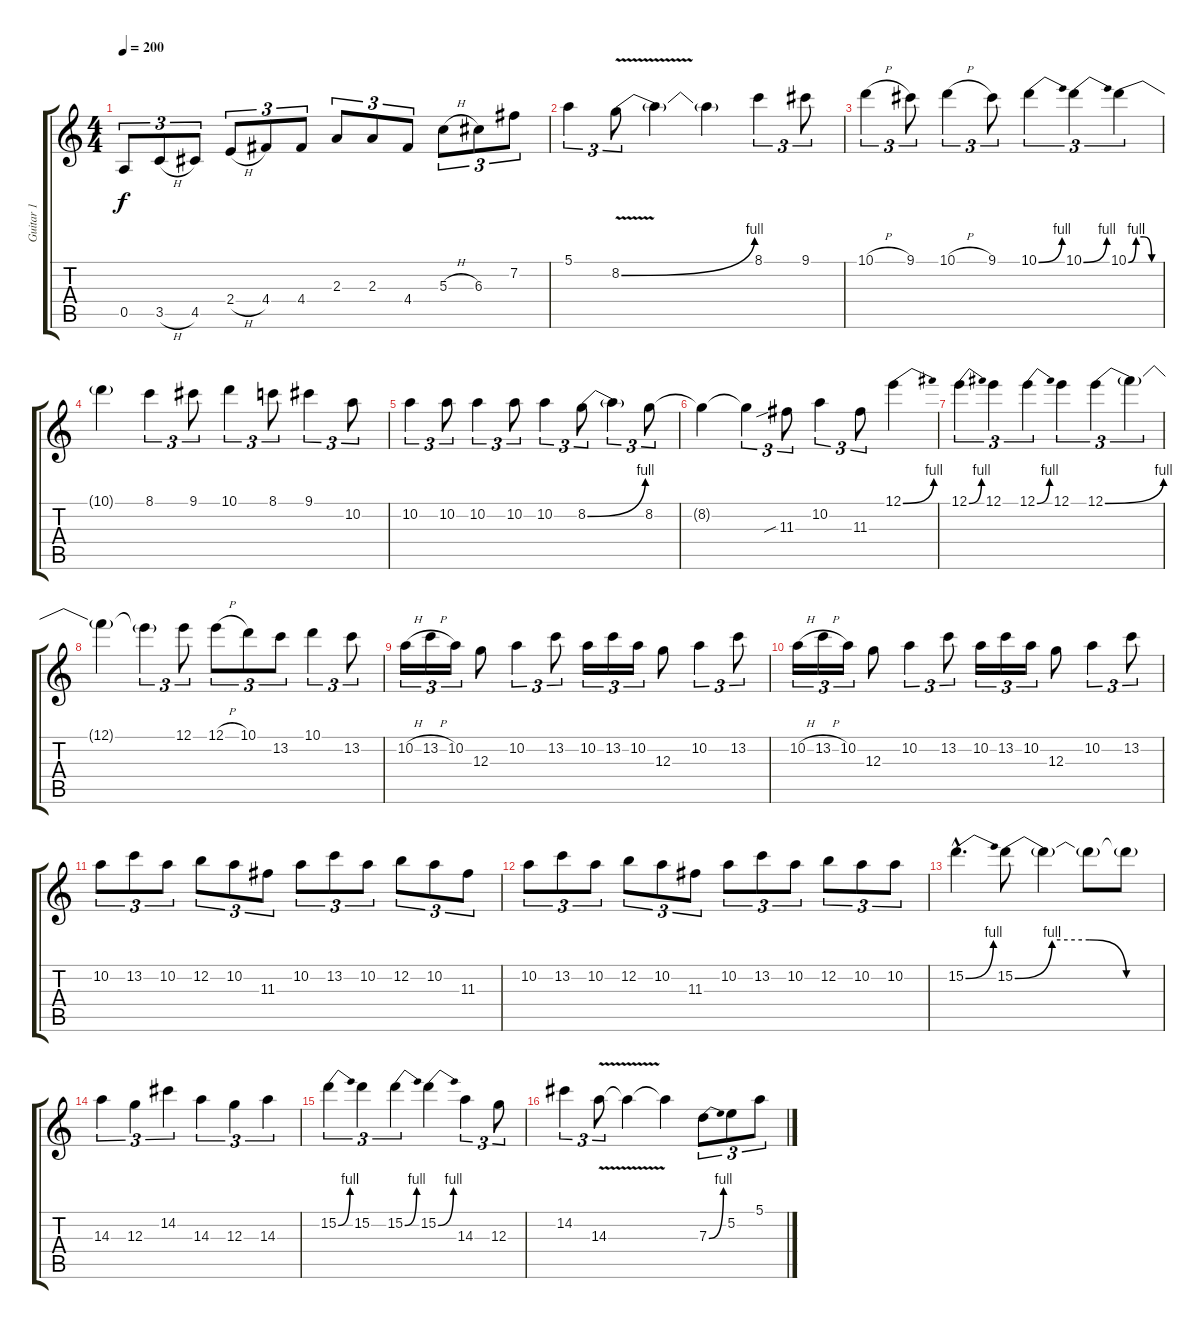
\track ("Guitar 1" "Guitar 1") {instrument distortionguitar}
\staff {score tabs}
\tuning (E4 B3 G3 D3 A2 E2) {hide}
\ts (4 4)
\tempo 200
\clef g2
\ks c
0.5.8{tu (3 2) dy f volume 16} 3.5{h}.8{tu (3 2)} 4.5.8{tu (3 2)} 2.4{h}.8{tu (3 2)} 4.4.8{tu (3 2)} 4.4.8{tu (3 2)} 2.3.8{tu (3 2)} 2.3.8{tu (3 2)} 4.4.8{tu (3 2)} 5.3{h}.8{tu (3 2)} 6.3.8{tu (3 2)} 7.2.8{tu (3 2)} |
5.1.4{tu (3 2)} 8.2{be (bend 0 0 60 4) v}.8{tu (3 2)} 8.2{t}.4 8.2{t}.4 8.1.4{tu (3 2)} 9.1.8{tu (3 2)} |
10.1{h}.4{tu (3 2)} 9.1.8{tu (3 2)} 10.1{h}.4{tu (3 2)} 9.1.8{tu (3 2)} 10.1{be (bend 0 0 60 4)}.4{tu (3 2)} 10.1{be (bend 0 0 60 4)}.4{tu (3 2)} 10.1{be (custom 0 0 15 4 30 4 45 0 60 0)}.4{tu (3 2)} |
10.1{t}.4 8.1.4{tu (3 2)} 9.1.8{tu (3 2)} 10.1.4{tu (3 2)} 8.1.8{tu (3 2)} 9.1.4{tu (3 2)} 10.2.8{tu (3 2)} |
10.2.4{tu (3 2)} 10.2.8{tu (3 2)} 10.2.4{tu (3 2)} 10.2.8{tu (3 2)} 10.2.4{tu (3 2)} 8.2{be (bend 0 0 60 4)}.8{tu (3 2)} 8.2{t}.4{tu (3 2)} 8.2.8{tu (3 2)} |
8.2{t}.4 8.2{t}.4{tu (3 2)} 11.3{sib}.8{tu (3 2)} 10.2.4{tu (3 2)} 11.3.8{tu (3 2)} 12.1{be (bend 0 0 60 4)}.4 |
12.1{be (bend 0 0 60 4)}.4{tu (3 2)} 12.1.4{tu (3 2)} 12.1{be (bend 0 0 60 4)}.4{tu (3 2)} 12.1.4{tu (3 2)} 12.1{be (bend 0 0 60 4)}.4{tu (3 2)} 12.1{t}.4{tu (3 2)} |
12.1{t}.4 12.1{t}.4{tu (3 2)} 12.1.8{tu (3 2)} 12.1{h}.8{tu (3 2)} 10.1.8{tu (3 2)} 13.2.8{tu (3 2)} 10.1.4{tu (3 2)} 13.2.8{tu (3 2)} |
10.2{h}.16{tu (3 2)} 13.2{h}.16{tu (3 2)} 10.2.16{tu (3 2)} 12.3.8 10.2.4{tu (3 2)} 13.2.8{tu (3 2)} 10.2.16{tu (3 2)} 13.2.16{tu (3 2)} 10.2.16{tu (3 2)} 12.3.8 10.2.4{tu (3 2)} 13.2.8{tu (3 2)} |
10.2{h}.16{tu (3 2)} 13.2{h}.16{tu (3 2)} 10.2.16{tu (3 2)} 12.3.8 10.2.4{tu (3 2)} 13.2.8{tu (3 2)} 10.2.16{tu (3 2)} 13.2.16{tu (3 2)} 10.2.16{tu (3 2)} 12.3.8 10.2.4{tu (3 2)} 13.2.8{tu (3 2)} |
10.2.8{tu (3 2)} 13.2.8{tu (3 2)} 10.2.8{tu (3 2)} 12.2.8{tu (3 2)} 10.2.8{tu (3 2)} 11.3.8{tu (3 2)} 10.2.8{tu (3 2)} 13.2.8{tu (3 2)} 10.2.8{tu (3 2)} 12.2.8{tu (3 2)} 10.2.8{tu (3 2)} 11.3.8{tu (3 2)} |
10.2.8{tu (3 2)} 13.2.8{tu (3 2)} 10.2.8{tu (3 2)} 12.2.8{tu (3 2)} 10.2.8{tu (3 2)} 11.3.8{tu (3 2)} 10.2.8{tu (3 2)} 13.2.8{tu (3 2)} 10.2.8{tu (3 2)} 12.2.8{tu (3 2)} 10.2.8{tu (3 2)} 10.2.8{tu (3 2)} |
15.2{be (bend 0 0 60 4) hac}.4{d} 15.2{be (custom 0 0 15 4 30 4 45 0 60 0)}.8 15.2{t}.4 15.2{t}.8 15.2{t}.8 |
14.3.4{tu (3 2)} 12.3.4{tu (3 2)} 14.2.4{tu (3 2)} 14.3.4{tu (3 2)} 12.3.4{tu (3 2)} 14.3.4{tu (3 2)} |
15.2{be (bend 0 0 60 4)}.4{tu (3 2)} 15.2.4{tu (3 2)} 15.2{be (bend 0 0 60 4)}.4{tu (3 2)} 15.2{be (bend 0 0 60 4)}.4 14.3.4{tu (3 2)} 12.3.8{tu (3 2)} |
14.2.4{tu (3 2)} 14.3{v}.8{tu (3 2)} 14.3{t}.4 14.3{t}.4 7.3{be (bend 0 0 60 4)}.8{tu (3 2)} 5.2.8{tu (3 2)} 5.1.8{tu (3 2)}
